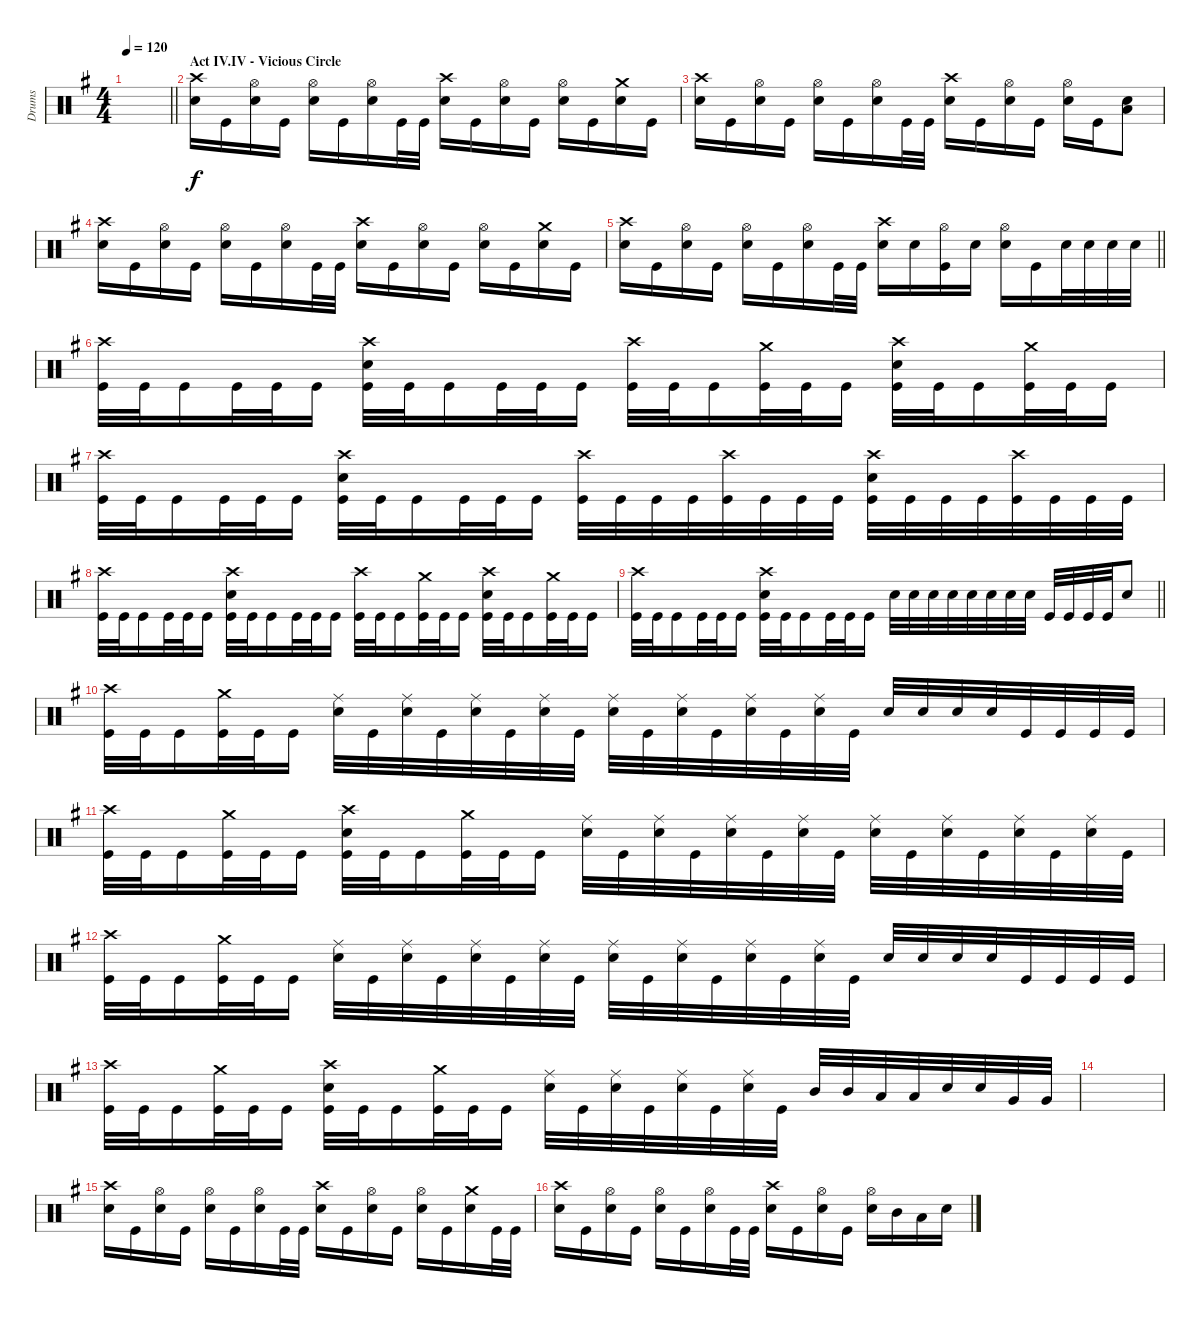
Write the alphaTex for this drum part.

\track ("Drums" "Drums") {instrument percussion}
\staff
\articulation defaults
\ts (4 4)
\tempo 120
\clef neutral
\barLineRight lightlight
\ks eminor
|
\section ("" "Act IV.IV - Vicious Circle")
("Crash high (hit)" "Electric Snare (hit)").16 "Kick (hit)".16 ("Hi-Hat (open)" "Electric Snare (hit)").16 "Kick (hit)".16 ("Hi-Hat (open)" "Electric Snare (hit)").16 "Kick (hit)".16 ("Hi-Hat (open)" "Electric Snare (hit)").16 "Kick (hit)".32 "Kick (hit)".32 ("Crash high (hit)" "Electric Snare (hit)").16 "Kick (hit)".16 ("Hi-Hat (open)" "Electric Snare (hit)").16 "Kick (hit)".16 ("Hi-Hat (open)" "Electric Snare (hit)").16 "Kick (hit)".16 ("Crash medium (hit)" "Electric Snare (hit)").16 "Kick (hit)".16 |
("Crash high (hit)" "Electric Snare (hit)").16 "Kick (hit)".16 ("Hi-Hat (open)" "Electric Snare (hit)").16 "Kick (hit)".16 ("Hi-Hat (open)" "Electric Snare (hit)").16 "Kick (hit)".16 ("Hi-Hat (open)" "Electric Snare (hit)").16 "Kick (hit)".32 "Kick (hit)".32 ("Crash high (hit)" "Electric Snare (hit)").16 "Kick (hit)".16 ("Hi-Hat (open)" "Electric Snare (hit)").16 "Kick (hit)".16 ("Hi-Hat (open)" "Electric Snare (hit)").16 "Kick (hit)".16 ("Low Floor Tom (hit)" "Electric Snare (hit)").8 |
("Crash high (hit)" "Electric Snare (hit)").16 "Kick (hit)".16 ("Hi-Hat (open)" "Electric Snare (hit)").16 "Kick (hit)".16 ("Hi-Hat (open)" "Electric Snare (hit)").16 "Kick (hit)".16 ("Hi-Hat (open)" "Electric Snare (hit)").16 "Kick (hit)".32 "Kick (hit)".32 ("Crash high (hit)" "Electric Snare (hit)").16 "Kick (hit)".16 ("Hi-Hat (open)" "Electric Snare (hit)").16 "Kick (hit)".16 ("Hi-Hat (open)" "Electric Snare (hit)").16 "Kick (hit)".16 ("Crash medium (hit)" "Electric Snare (hit)").16 "Kick (hit)".16 |
\barLineRight lightlight
("Crash high (hit)" "Electric Snare (hit)").16 "Kick (hit)".16 ("Hi-Hat (open)" "Electric Snare (hit)").16 "Kick (hit)".16 ("Hi-Hat (open)" "Electric Snare (hit)").16 "Kick (hit)".16 ("Hi-Hat (open)" "Electric Snare (hit)").16 "Kick (hit)".32 "Kick (hit)".32 ("Crash high (hit)" "Electric Snare (hit)").16 "Electric Snare (hit)".16 ("Hi-Hat (open)" "Kick (hit)").16 "Electric Snare (hit)".16 ("Hi-Hat (open)" "Electric Snare (hit)").16 "Kick (hit)".16 "Electric Snare (hit)".32 "Electric Snare (hit)".32 "Electric Snare (hit)".32 "Electric Snare (hit)".32 |
("Crash high (hit)" "Kick (hit)").32 "Kick (hit)".32 "Kick (hit)".16 "Kick (hit)".32 "Kick (hit)".32 "Kick (hit)".16 ("Crash high (hit)" "Electric Snare (hit)" "Kick (hit)").32 "Kick (hit)".32 "Kick (hit)".16 "Kick (hit)".32 "Kick (hit)".32 "Kick (hit)".16 ("Crash high (hit)" "Kick (hit)").32 "Kick (hit)".32 "Kick (hit)".16 ("Crash medium (hit)" "Kick (hit)").32 "Kick (hit)".32 "Kick (hit)".16 ("Crash high (hit)" "Electric Snare (hit)" "Kick (hit)").32 "Kick (hit)".32 "Kick (hit)".16 ("Crash medium (hit)" "Kick (hit)").32 "Kick (hit)".32 "Kick (hit)".16 |
("Crash high (hit)" "Kick (hit)").32 "Kick (hit)".32 "Kick (hit)".16 "Kick (hit)".32 "Kick (hit)".32 "Kick (hit)".16 ("Crash high (hit)" "Electric Snare (hit)" "Kick (hit)").32 "Kick (hit)".32 "Kick (hit)".16 "Kick (hit)".32 "Kick (hit)".32 "Kick (hit)".16 ("Crash high (hit)" "Kick (hit)").32 "Kick (hit)".32 "Kick (hit)".32 "Kick (hit)".32 ("Crash high (hit)" "Kick (hit)").32 "Kick (hit)".32 "Kick (hit)".32 "Kick (hit)".32 ("Crash high (hit)" "Electric Snare (hit)" "Kick (hit)").32 "Kick (hit)".32 "Kick (hit)".32 "Kick (hit)".32 ("Crash high (hit)" "Kick (hit)").32 "Kick (hit)".32 "Kick (hit)".32 "Kick (hit)".32 |
("Crash high (hit)" "Kick (hit)").32 "Kick (hit)".32 "Kick (hit)".16 "Kick (hit)".32 "Kick (hit)".32 "Kick (hit)".16 ("Crash high (hit)" "Electric Snare (hit)" "Kick (hit)").32 "Kick (hit)".32 "Kick (hit)".16 "Kick (hit)".32 "Kick (hit)".32 "Kick (hit)".16 ("Crash high (hit)" "Kick (hit)").32 "Kick (hit)".32 "Kick (hit)".16 ("Crash medium (hit)" "Kick (hit)").32 "Kick (hit)".32 "Kick (hit)".16 ("Crash high (hit)" "Electric Snare (hit)" "Kick (hit)").32 "Kick (hit)".32 "Kick (hit)".16 ("Crash medium (hit)" "Kick (hit)").32 "Kick (hit)".32 "Kick (hit)".16 |
\barLineRight lightlight
("Crash high (hit)" "Kick (hit)").32 "Kick (hit)".32 "Kick (hit)".16 "Kick (hit)".32 "Kick (hit)".32 "Kick (hit)".16 ("Crash high (hit)" "Electric Snare (hit)" "Kick (hit)").32 "Kick (hit)".32 "Kick (hit)".16 "Kick (hit)".32 "Kick (hit)".32 "Kick (hit)".16 "Electric Snare (hit)".32 "Electric Snare (hit)".32 "Electric Snare (hit)".32 "Electric Snare (hit)".32 "Electric Snare (hit)".32 "Electric Snare (hit)".32 "Electric Snare (hit)".32 "Electric Snare (hit)".32 "Kick (hit)".32 "Kick (hit)".32 "Kick (hit)".32 "Kick (hit)".32 "Electric Snare (hit)".8 |
("Crash high (hit)" "Kick (hit)").32 "Kick (hit)".32 "Kick (hit)".16 ("Crash medium (hit)" "Kick (hit)").32 "Kick (hit)".32 "Kick (hit)".16 ("Ride (middle)" "Electric Snare (hit)").32 "Kick (hit)".32 ("Ride (middle)" "Electric Snare (hit)").32 "Kick (hit)".32 ("Ride (middle)" "Electric Snare (hit)").32 "Kick (hit)".32 ("Ride (middle)" "Electric Snare (hit)").32 "Kick (hit)".32 ("Ride (middle)" "Electric Snare (hit)").32 "Kick (hit)".32 ("Ride (middle)" "Electric Snare (hit)").32 "Kick (hit)".32 ("Ride (middle)" "Electric Snare (hit)").32 "Kick (hit)".32 ("Ride (middle)" "Electric Snare (hit)").32 "Kick (hit)".32 "Electric Snare (hit)".32 "Electric Snare (hit)".32 "Electric Snare (hit)".32 "Electric Snare (hit)".32 "Kick (hit)".32 "Kick (hit)".32 "Kick (hit)".32 "Kick (hit)".32 |
("Crash high (hit)" "Kick (hit)").32 "Kick (hit)".32 "Kick (hit)".16 ("Crash medium (hit)" "Kick (hit)").32 "Kick (hit)".32 "Kick (hit)".16 ("Crash high (hit)" "Electric Snare (hit)" "Kick (hit)").32 "Kick (hit)".32 "Kick (hit)".16 ("Crash medium (hit)" "Kick (hit)").32 "Kick (hit)".32 "Kick (hit)".16 ("Ride (middle)" "Electric Snare (hit)").32 "Kick (hit)".32 ("Ride (middle)" "Electric Snare (hit)").32 "Kick (hit)".32 ("Ride (middle)" "Electric Snare (hit)").32 "Kick (hit)".32 ("Ride (middle)" "Electric Snare (hit)").32 "Kick (hit)".32 ("Ride (middle)" "Electric Snare (hit)").32 "Kick (hit)".32 ("Ride (middle)" "Electric Snare (hit)").32 "Kick (hit)".32 ("Ride (middle)" "Electric Snare (hit)").32 "Kick (hit)".32 ("Ride (middle)" "Electric Snare (hit)").32 "Kick (hit)".32 |
("Crash high (hit)" "Kick (hit)").32 "Kick (hit)".32 "Kick (hit)".16 ("Crash medium (hit)" "Kick (hit)").32 "Kick (hit)".32 "Kick (hit)".16 ("Ride (middle)" "Electric Snare (hit)").32 "Kick (hit)".32 ("Ride (middle)" "Electric Snare (hit)").32 "Kick (hit)".32 ("Ride (middle)" "Electric Snare (hit)").32 "Kick (hit)".32 ("Ride (middle)" "Electric Snare (hit)").32 "Kick (hit)".32 ("Ride (middle)" "Electric Snare (hit)").32 "Kick (hit)".32 ("Ride (middle)" "Electric Snare (hit)").32 "Kick (hit)".32 ("Ride (middle)" "Electric Snare (hit)").32 "Kick (hit)".32 ("Ride (middle)" "Electric Snare (hit)").32 "Kick (hit)".32 "Electric Snare (hit)".32 "Electric Snare (hit)".32 "Electric Snare (hit)".32 "Electric Snare (hit)".32 "Kick (hit)".32 "Kick (hit)".32 "Kick (hit)".32 "Kick (hit)".32 |
("Crash high (hit)" "Kick (hit)").32 "Kick (hit)".32 "Kick (hit)".16 ("Crash medium (hit)" "Kick (hit)").32 "Kick (hit)".32 "Kick (hit)".16 ("Crash high (hit)" "Electric Snare (hit)" "Kick (hit)").32 "Kick (hit)".32 "Kick (hit)".16 ("Crash medium (hit)" "Kick (hit)").32 "Kick (hit)".32 "Kick (hit)".16 ("Ride (middle)" "Electric Snare (hit)").32 "Kick (hit)".32 ("Ride (middle)" "Electric Snare (hit)").32 "Kick (hit)".32 ("Ride (middle)" "Electric Snare (hit)").32 "Kick (hit)".32 ("Ride (middle)" "Electric Snare (hit)").32 "Kick (hit)".32 "Mid Tom (hit)".32 "Mid Tom (hit)".32 "Low Tom (hit)".32 "Low Tom (hit)".32 "Electric Snare (hit)".32 "Electric Snare (hit)".32 "Very Low Tom (hit)".32 "Very Low Tom (hit)".32 |
|
("Crash high (hit)" "Electric Snare (hit)").16 "Kick (hit)".16 ("Hi-Hat (open)" "Electric Snare (hit)").16 "Kick (hit)".16 ("Hi-Hat (open)" "Electric Snare (hit)").16 "Kick (hit)".16 ("Hi-Hat (open)" "Electric Snare (hit)").16 "Kick (hit)".32 "Kick (hit)".32 ("Crash high (hit)" "Electric Snare (hit)").16 "Kick (hit)".16 ("Hi-Hat (open)" "Electric Snare (hit)").16 "Kick (hit)".16 ("Hi-Hat (open)" "Electric Snare (hit)").16 "Kick (hit)".16 ("Crash medium (hit)" "Electric Snare (hit)").16 "Kick (hit)".32 "Kick (hit)".32 |
("Crash high (hit)" "Electric Snare (hit)").16 "Kick (hit)".16 ("Hi-Hat (open)" "Electric Snare (hit)").16 "Kick (hit)".16 ("Hi-Hat (open)" "Electric Snare (hit)").16 "Kick (hit)".16 ("Hi-Hat (open)" "Electric Snare (hit)").16 "Kick (hit)".32 "Kick (hit)".32 ("Crash high (hit)" "Electric Snare (hit)").16 "Kick (hit)".16 ("Hi-Hat (open)" "Electric Snare (hit)").16 "Kick (hit)".16 ("Hi-Hat (open)" "Electric Snare (hit)").16 "Mid Tom (hit)".16 "Low Tom (hit)".16 "Electric Snare (hit)".16
